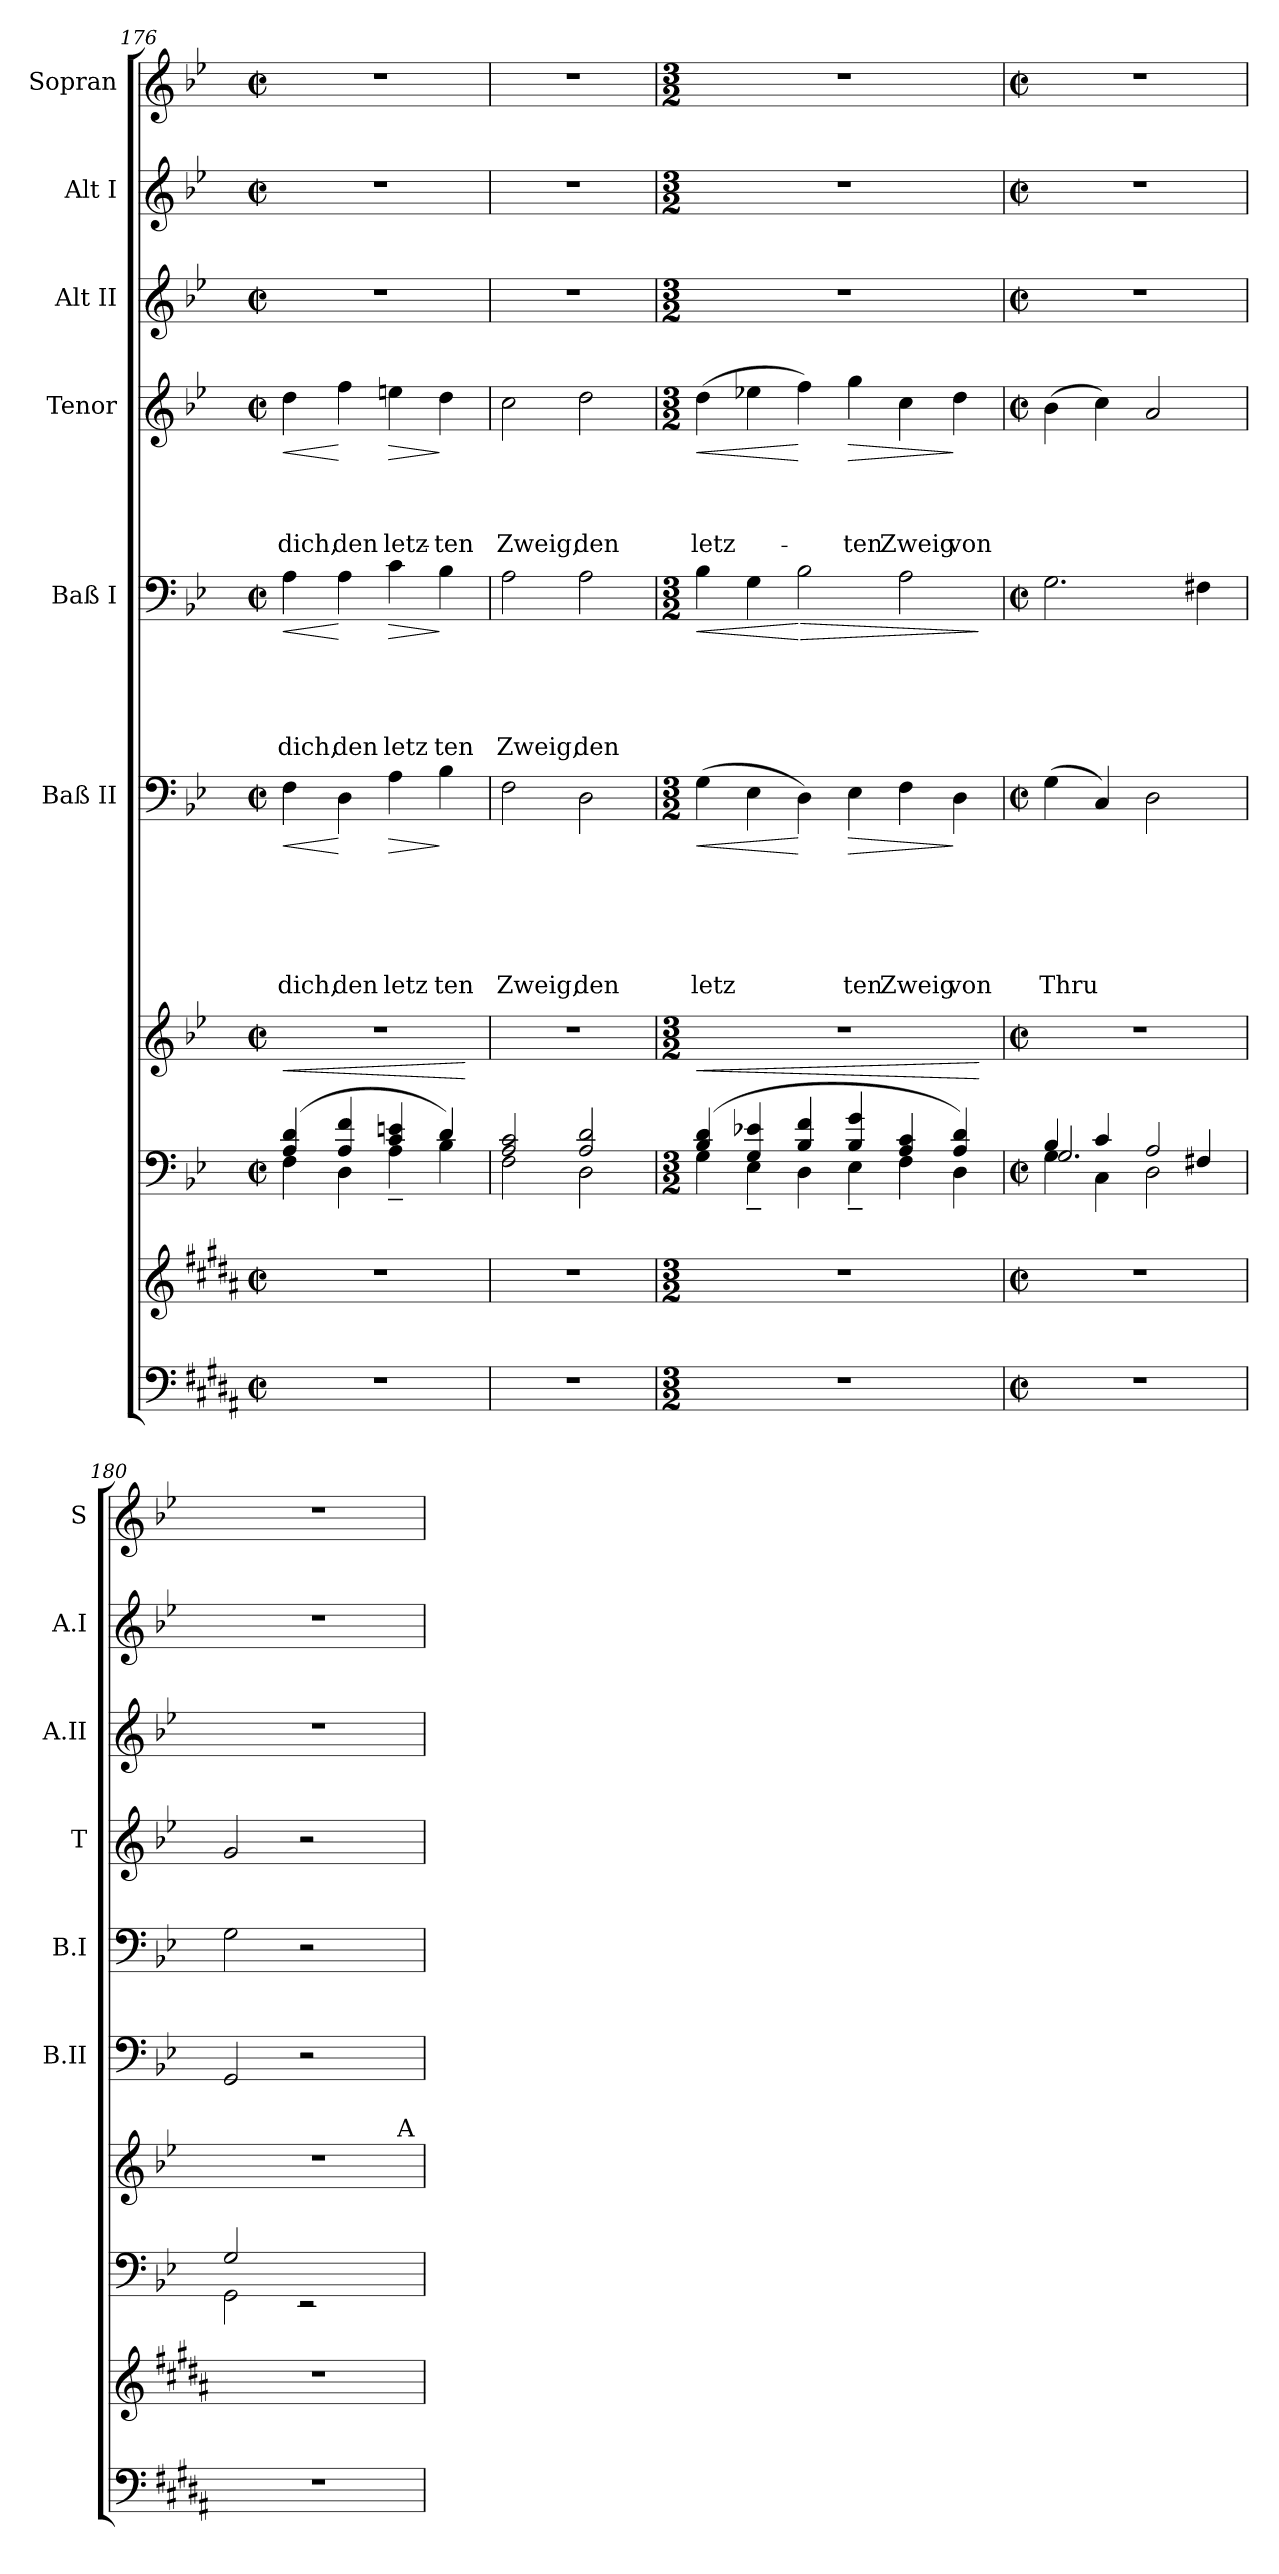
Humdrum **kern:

**kern	**kern	**kern	**kern	**dynam	**kern	**text	**text	**text	**text	**text	**text	**dynam	**kern	**text	**text	**text	**text	**text	**dynam	**kern	**text	**text	**text	**text	**dynam	**kern	**kern	**kern
*part10	*part9	*part8	*part7	*part7	*part6	*part6	*part6	*part6	*part6	*part6	*part6	*part6	*part5	*part5	*part5	*part5	*part5	*part5	*part5	*part4	*part4	*part4	*part4	*part4	*part4	*part3	*part2	*part1
*staff10	*staff9	*staff8	*staff7	*staff7	*staff6	*staff6	*staff6	*staff6	*staff6	*staff6	*staff6	*staff6	*staff5	*staff5	*staff5	*staff5	*staff5	*staff5	*staff5	*staff4	*staff4	*staff4	*staff4	*staff4	*staff4	*staff3	*staff2	*staff1
*	*	*	*	*	*I"Baß II	*	*	*	*	*	*	*	*I"Baß I	*	*	*	*	*	*	*I"Tenor	*	*	*	*	*	*I"Alt II	*I"Alt I	*I"Sopran
*	*	*	*	*	*I'B.II	*	*	*	*	*	*	*	*I'B.I	*	*	*	*	*	*	*I'T	*	*	*	*	*	*I'A.II	*I'A.I	*I'S
*clefF4	*clefG2	*clefF4	*clefG2	*	*clefF4	*	*	*	*	*	*	*	*clefF4	*	*	*	*	*	*	*clefG2	*	*	*	*	*	*clefG2	*clefG2	*clefG2
*k[f#c#g#d#a#]	*k[f#c#g#d#a#]	*k[b-e-]	*k[b-e-]	*	*k[b-e-]	*	*	*	*	*	*	*	*k[b-e-]	*	*	*	*	*	*	*k[b-e-]	*	*	*	*	*	*k[b-e-]	*k[b-e-]	*k[b-e-]
*B:	*B:	*B-:	*B-:	*	*B-:	*	*	*	*	*	*	*	*B-:	*	*	*	*	*	*	*B-:	*	*	*	*	*	*B-:	*B-:	*B-:
*M2/2	*M2/2	*M2/2	*M2/2	*	*M2/2	*	*	*	*	*	*	*	*M2/2	*	*	*	*	*	*	*M2/2	*	*	*	*	*	*M2/2	*M2/2	*M2/2
*met(c|)	*met(c|)	*met(c|)	*met(c|)	*	*met(c|)	*	*	*	*	*	*	*	*met(c|)	*	*	*	*	*	*	*met(c|)	*	*	*	*	*	*met(c|)	*met(c|)	*met(c|)
=176	=176	=176	=176	=176	=176	=176	=176	=176	=176	=176	=176	=176	=176	=176	=176	=176	=176	=176	=176	=176	=176	=176	=176	=176	=176	=176	=176	=176
*	*	*^	*	*	*	*	*	*	*	*	*	*	*	*	*	*	*	*	*	*	*	*	*	*	*	*	*	*
!	!	!	!	!	!LO:HP:b	!	!	!	!	!	!	!	!	!	!	!	!	!	!	!	!	!	!	!	!	!	!	!	!
!	!	!	!	!	!LO:HP:n=1:b	!	!	!	!	!	!	!LO:LY:b	!LO:HP:b	!	!	!	!	!	!LO:LY:b	!LO:HP:b	!	!	!	!	!LO:LY:b	!LO:HP:b	!	!	!
1r	1r	(>4A/ 4d/	4F\	1r	< >	4F\	.	.	.	.	.	dich,	<	4A\	.	.	.	.	dich,	<	4dd\	.	.	.	dich,	<	1r	1r	1r
!	!	!	!	!	!	!	!	!	!	!	!	!LO:LY:b	!	!	!	!	!	!	!LO:LY:b	!	!	!	!	!	!LO:LY:b	!	!	!	!
.	.	4A/ 4f/	4D\	.	.	4D\	.	.	.	.	.	den	[	4A\	.	.	.	.	den	[	4ff\	.	.	.	den	[	.	.	.
!	!	!	!	!	!	!	!	!	!	!	!	!LO:LY:b	!LO:HP:b	!	!	!	!	!	!LO:LY:b	!LO:HP:b	!	!	!	!	!LO:LY:b	!LO:HP:b	!	!	!
.	.	4c/ 4en/	4A~>\	.	.	4A\	.	.	.	.	.	letz	>	4c\	.	.	.	.	letz	>	4een\	.	.	.	letz-	>	.	.	.
!	!	!	!	!	!	!	!	!	!	!	!	!LO:LY:b	!	!	!	!	!	!	!LO:LY:b	!	!	!	!	!	!LO:LY:b	!	!	!	!
.	.	4d/)	4B-\	.	.	4B-\	.	.	.	.	.	ten	]	4B-\	.	.	.	.	ten	]	4dd\	.	.	.	-ten	]	.	.	.
*	*	*v	*v	*	*	*	*	*	*	*	*	*	*	*	*	*	*	*	*	*	*	*	*	*	*	*	*	*	*
.	.	.	.	[	.	.	.	.	.	.	.	.	.	.	.	.	.	.	.	.	.	.	.	.	.	.	.	.
=177!	=177!	=177!	=177!	=177!	=177!	=177!	=177!	=177!	=177!	=177!	=177!	=177!	=177!	=177!	=177!	=177!	=177!	=177!	=177!	=177!	=177!	=177!	=177!	=177!	=177!	=177!	=177!	=177!
*	*	*^	*	*	*	*	*	*	*	*	*	*	*	*	*	*	*	*	*	*	*	*	*	*	*	*	*	*
!	!	!	!	!	!	!	!	!	!	!	!	!LO:LY:b	!	!	!	!	!	!	!LO:LY:b	!	!	!	!	!	!LO:LY:b	!	!	!	!
1r	1r	2A/ 2c/	2F\	1r	.	2F\	.	.	.	.	.	Zweig,	.	2A\	.	.	.	.	Zweig,	.	2cc\	.	.	.	Zweig,	.	1r	1r	1r
!	!	!	!	!	!	!	!	!	!	!	!	!LO:LY:b	!	!	!	!	!	!	!LO:LY:b	!	!	!	!	!	!LO:LY:b	!	!	!	!
.	.	2A/ 2d/	2D\	.	.	2D\	.	.	.	.	.	den	.	2A\	.	.	.	.	den	.	2dd\	.	.	.	den	.	.	.	.
*	*	*v	*v	*	*	*	*	*	*	*	*	*	*	*	*	*	*	*	*	*	*	*	*	*	*	*	*	*	*
.	.	.	.	]	.	.	.	.	.	.	.	.	.	.	.	.	.	.	.	.	.	.	.	.	.	.	.	.
=178!	=178!	=178!	=178!	=178!	=178!	=178!	=178!	=178!	=178!	=178!	=178!	=178!	=178!	=178!	=178!	=178!	=178!	=178!	=178!	=178!	=178!	=178!	=178!	=178!	=178!	=178!	=178!	=178!
*M3/2	*M3/2	*M3/2	*M3/2	*	*M3/2	*	*	*	*	*	*	*	*M3/2	*	*	*	*	*	*	*M3/2	*	*	*	*	*	*M3/2	*M3/2	*M3/2
*	*	*^	*	*	*	*	*	*	*	*	*	*	*	*	*	*	*	*	*	*	*	*	*	*	*	*	*	*
!	!	!	!	!	!LO:HP:b	!	!	!	!	!	!	!	!	!	!	!	!	!	!	!	!	!	!	!	!	!	!	!	!
!	!	!	!	!	!LO:HP:n=1:b	!	!	!	!	!	!	!LO:LY:b	!LO:HP:b	!	!	!	!	!	!	!LO:HP:b	!	!	!	!	!LO:LY:b	!LO:HP:b	!	!	!
1.r	1.r	(>4B-/ 4d/	4G\	1.r	< >	(>4G\	.	.	.	.	.	letz	<	4B-\	.	.	.	.	.	<	(>4dd\	.	.	.	letz-	<	1.r	1.r	1.r
.	.	4G/ 4e-X/	4E-~>\	.	.	4E-\	.	.	.	.	.	.	.	4G\	.	.	.	.	.	.	4ee-X\	.	.	.	.	.	.	.	.
!	!	!	!	!	!	!	!	!	!	!	!	!	!	!	!	!	!	!	!	!LO:HP:n=1:b	!	!	!	!	!	!	!	!	!
.	.	4B-/ 4f/	4D\	.	.	4D\)	.	.	.	.	.	.	[	2B-\	.	.	.	.	.	[ >	4ff\)	.	.	.	.	[	.	.	.
!	!	!	!	!	!	!	!	!	!	!	!	!LO:LY:b	!LO:HP:b	!	!	!	!	!	!	!	!	!	!	!	!LO:LY:b	!LO:HP:b	!	!	!
.	.	4B-/ 4g/	4E-~>\	.	.	4E-\	.	.	.	.	.	ten	>	.	.	.	.	.	.	.	4gg\	.	.	.	-ten	>	.	.	.
!	!	!	!	!	!	!	!	!	!	!	!	!LO:LY:b	!	!	!	!	!	!	!	!	!	!	!	!	!LO:LY:b	!	!	!	!
.	.	4A/ 4c/	4F\	.	.	4F\	.	.	.	.	.	Zweig	.	2A\	.	.	.	.	.	.	4cc\	.	.	.	Zweig	.	.	.	.
!	!	!	!	!	!	!	!	!	!	!	!	!LO:LY:b	!	!	!	!	!	!	!	!	!	!	!	!	!LO:LY:b	!	!	!	!
.	.	4A/ 4d/)	4D\	.	.	4D\	.	.	.	.	.	von	]	.	.	.	.	.	.	.	4dd\	.	.	.	von	]	.	.	.
*	*	*v	*v	*	*	*	*	*	*	*	*	*	*	*	*	*	*	*	*	*	*	*	*	*	*	*	*	*	*
.	.	.	.	[	.	.	.	.	.	.	.	.	.	.	.	.	.	.	]	.	.	.	.	.	.	.	.	.
!!LO:PB:g=z
=179!	=179!	=179!	=179!	=179!	=179!	=179!	=179!	=179!	=179!	=179!	=179!	=179!	=179!	=179!	=179!	=179!	=179!	=179!	=179!	=179!	=179!	=179!	=179!	=179!	=179!	=179!	=179!	=179!
*M2/2	*M2/2	*M2/2	*M2/2	*	*M2/2	*	*	*	*	*	*	*	*M2/2	*	*	*	*	*	*	*M2/2	*	*	*	*	*	*M2/2	*M2/2	*M2/2
*met(c|)	*met(c|)	*met(c|)	*met(c|)	*	*met(c|)	*	*	*	*	*	*	*	*met(c|)	*	*	*	*	*	*	*met(c|)	*	*	*	*	*	*met(c|)	*met(c|)	*met(c|)
*	*	*^	*	*	*	*	*	*	*	*	*	*	*	*	*	*	*	*	*	*	*	*	*	*	*	*	*	*
*	*	*	*^	*	*	*	*	*	*	*	*	*	*	*	*	*	*	*	*	*	*	*	*	*	*	*	*	*	*
!	!	!	!	!	!	!	!	!	!	!	!	!	!LO:LY:b	!	!	!	!	!	!	!	!	!	!	!	!	!	!	!	!	!
1r	1r	4B-/	4G\	2.G/	1r	.	(>4G\	.	.	.	.	.	Thru	.	2.G\	.	.	.	.	.	.	(>4b-\	.	.	.	.	.	1r	1r	1r
.	.	4c/	4C\	.	.	.	4C/)	.	.	.	.	.	.	.	.	.	.	.	.	.	.	4cc\)	.	.	.	.	.	.	.	.
.	.	2A/	2D\	.	.	.	2D\	.	.	.	.	.	.	.	.	.	.	.	.	.	.	2a/	.	.	.	.	.	.	.	.
.	.	.	.	4F#X/	.	.	.	.	.	.	.	.	.	.	4F#X\	.	.	.	.	.	.	.	.	.	.	.	.	.	.	.
*	*	*v	*v	*v	*	*	*	*	*	*	*	*	*	*	*	*	*	*	*	*	*	*	*	*	*	*	*	*	*	*
.	.	.	.	]	.	.	.	.	.	.	.	.	.	.	.	.	.	.	.	.	.	.	.	.	.	.	.	.
=180!	=180!	=180!	=180!	=180!	=180!	=180!	=180!	=180!	=180!	=180!	=180!	=180!	=180!	=180!	=180!	=180!	=180!	=180!	=180!	=180!	=180!	=180!	=180!	=180!	=180!	=180!	=180!	=180!
*	*	*^	*^	*	*	*	*	*	*	*	*	*	*	*	*	*	*	*	*	*	*	*	*	*	*	*	*	*
1r	1r	2G/	2GG\	1r	2ryy	.	2GG/	.	.	.	.	.	.	.	2G\	.	.	.	.	.	.	2g/	.	.	.	.	.	1r	1r	1r
.	.	2rEE	2r	.	4ryy	.	2r	.	.	.	.	.	.	.	2r	.	.	.	.	.	.	2r	.	.	.	.	.	.	.	.
.	.	.	.	.	8ryy	.	.	.	.	.	.	.	.	.	.	.	.	.	.	.	.	.	.	.	.	.	.	.	.	.
.	.	.	.	.	32ryy	.	.	.	.	.	.	.	.	.	.	.	.	.	.	.	.	.	.	.	.	.	.	.	.	.
!	!	!	!	!	!LO:TX:a:t=A	!	!	!	!	!	!	!	!	!	!	!	!	!	!	!	!	!	!	!	!	!	!	!	!	!
.	.	.	.	.	16.ryy	.	.	.	.	.	.	.	.	.	.	.	.	.	.	.	.	.	.	.	.	.	.	.	.	.
*	*	*v	*v	*	*	*	*	*	*	*	*	*	*	*	*	*	*	*	*	*	*	*	*	*	*	*	*	*	*	*
*	*	*	*v	*v	*	*	*	*	*	*	*	*	*	*	*	*	*	*	*	*	*	*	*	*	*	*	*	*	*
=!	=!	=!	=!	=!	=!	=!	=!	=!	=!	=!	=!	=!	=!	=!	=!	=!	=!	=!	=!	=!	=!	=!	=!	=!	=!	=!	=!	=!
*-	*-	*-	*-	*-	*-	*-	*-	*-	*-	*-	*-	*-	*-	*-	*-	*-	*-	*-	*-	*-	*-	*-	*-	*-	*-	*-	*-	*-
